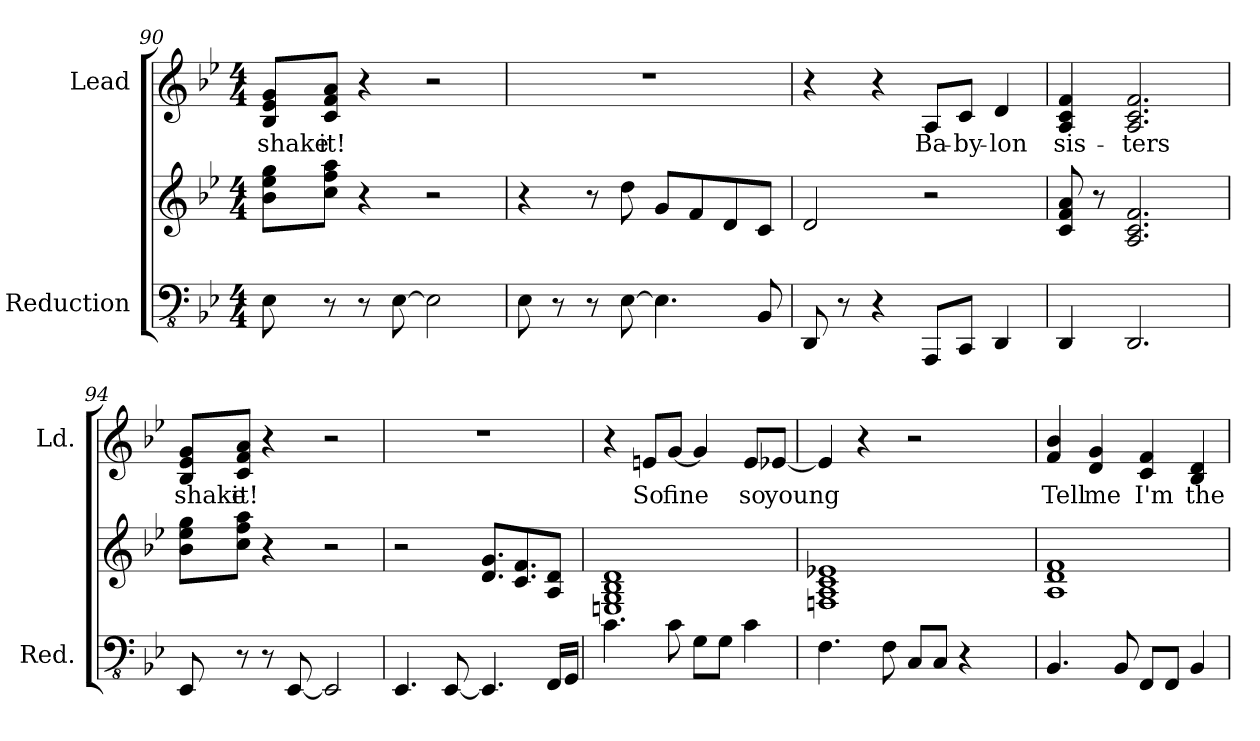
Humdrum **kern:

**kern	**kern	**kern	**text
*part2	*part2	*part1	*part1
*staff3	*staff2	*staff1	*staff1
*I"Reduction	*	*I"Lead	*
*I'Red.	*	*I'Ld.	*
*clefFv4	*clefG2	*clefG2	*
*k[b-e-]	*k[b-e-]	*k[b-e-]	*
*B-:	*B-:	*B-:	*
*M4/4	*M4/4	*M4/4	*
=90	=90	=90	=90
!	!	!	!LO:LY:b:color=#000000
8EE-i\	8b-i\ 8ee-i 8ggiL	8B-i/ 8e-i 8giL	shake
!	!	!	!LO:LY:b:color=#000000
8r	8cci\ 8ffi 8aaiJ	8ci/ 8fi 8aiJ	it!
8r	4r	4r	.
[>8EE-i\	.	.	.
2EE-i\]	2r	2r	.
=91	=91	=91	=91
8EE-i\	4r	1r	.
8r	.	.	.
8r	8r	.	.
[>8EE-i\	8ddi\	.	.
4.EE-i\]	8gi/L	.	.
.	8fi/	.	.
.	8di/	.	.
8BBB-i/	8ci/J	.	.
!!LO:PB:g=z
=92	=92	=92	=92
8DDDi/	2di/	4r	.
8r	.	.	.
4r	.	4r	.
!	!	!	!LO:LY:b:color=#000000
8AAAAi/L	2r	8Ai/L	Ba-
!	!	!	!LO:LY:b:color=#000000
8CCCi/J	.	8ci/J	-by-
!	!	!	!LO:LY:b:color=#000000
4DDDi/	.	4di/	-lon
=93	=93	=93	=93
!	!	!	!LO:LY:b:color=#000000
4DDDi/	8ci/ 8fi 8ai	4Ai/ 4ci 4fi	sis-
.	8r	.	.
!	!	!	!LO:LY:b:color=#000000
2.DDDi/	2.Ai/ 2.ci 2.fi	2.Ai/ 2.ci 2.fi	-ters
=94	=94	=94	=94
!	!	!	!LO:LY:b:color=#000000
8EEE-i/	8b-i\ 8ee-i 8ggiL	8B-i/ 8e-i 8giL	shake
!	!	!	!LO:LY:b:color=#000000
8r	8cci\ 8ffi 8aaiJ	8ci/ 8fi 8aiJ	it!
8r	4r	4r	.
[<8EEE-i/	.	.	.
2EEE-i/]	2r	2r	.
=95	=95	=95	=95
4.EEE-i/	2r	1r	.
[<8EEE-i/	.	.	.
4.EEE-i/]	8.di/ 8.giL	.	.
.	8.ci/ 8.fi	.	.
16FFFi/LL	8Ai/ 8diJ	.	.
16GGGi/JJ	.	.	.
!!LO:LB:g=z
=96	=96	=96	=96
4.Ci\	1Eni 1Gi 1B-i 1di	4r	.
!	!	!	!LO:LY:b:color=#000000
.	.	8eni/L	So
!	!	!	!LO:LY:b:color=#000000
8Ci\	.	[<8gi/J	fine
8GGi\L	.	4gi/]	.
8GGi\J	.	.	.
!	!	!	!LO:LY:b:color=#000000
4Ci\	.	8ei/L	so
!	!	!	!LO:LY:b:color=#000000
.	.	[<8e-Xi/J	young
=97	=97	=97	=97
4.FFi\	1Fni 1Ai 1ci 1e-Xi	4e-i/]	.
.	.	4r	.
8FFi\	.	.	.
8CCi/L	.	2r	.
8CCi/J	.	.	.
4r	.	.	.
=98	=98	=98	=98
!	!	!	!LO:LY:b:color=#000000
4.BBB-i/	1Ai 1di 1fi	4fi/ 4b-i	Tell
!	!	!	!LO:LY:b:color=#000000
.	.	4di/ 4gi	me
8BBB-i/	.	.	.
!	!	!	!LO:LY:b:color=#000000
8FFFi/L	.	4ci/ 4fi	I'm
8FFFi/J	.	.	.
!	!	!	!LO:LY:b:color=#000000
4BBB-i/	.	4B-i/ 4di	the
=	=	=	=
*-	*-	*-	*-
